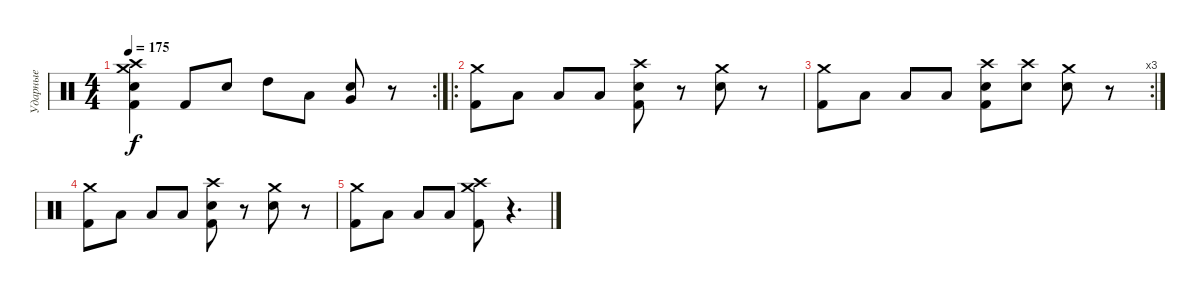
\track ("Ударные" "Ударные") {instrument percussion}
\staff {score}
\articulation defaults
\rc 2
\ts (4 4)
\tempo 175
\clef neutral
\ks c
("Crash medium (hit)" "Crash high (hit)" "Snare (hit) 2" "Kick (hit) 2").4{dy f} "Kick (hit) 2".8 "Snare (hit) 2".8 "High Tom (hit)".8 "Low Tom (hit)".8 ("Snare (hit) 2" "Very Low Tom (hit)").8 r.8 |
\ro
("Crash medium (hit)" "Kick (hit) 2").8 "Low Tom (hit)".8 "Low Tom (hit)".8 "Low Tom (hit)".8 ("Crash high (hit)" "Snare (hit) 2" "Kick (hit) 2").8 r.8 ("Crash medium (hit)" "Snare (hit) 2").8 r.8 |
\rc 3
("Crash medium (hit)" "Kick (hit) 2").8 "Low Tom (hit)".8 "Low Tom (hit)".8 "Low Tom (hit)".8 ("Crash high (hit)" "Snare (hit) 2" "Kick (hit) 2").8 ("Crash high (hit)" "Snare (hit) 2").8 ("Crash medium (hit)" "Snare (hit) 2").8 r.8 |
("Crash medium (hit)" "Kick (hit) 2").8 "Low Tom (hit)".8 "Low Tom (hit)".8 "Low Tom (hit)".8 ("Crash high (hit)" "Snare (hit) 2" "Kick (hit) 2").8 r.8 ("Crash medium (hit)" "Snare (hit) 2").8 r.8 |
("Crash medium (hit)" "Kick (hit) 2").8 "Low Tom (hit)".8 "Low Tom (hit)".8 "Low Tom (hit)".8 ("Crash high (hit)" "Crash medium (hit)" "Kick (hit) 2").8 r.4{d}
